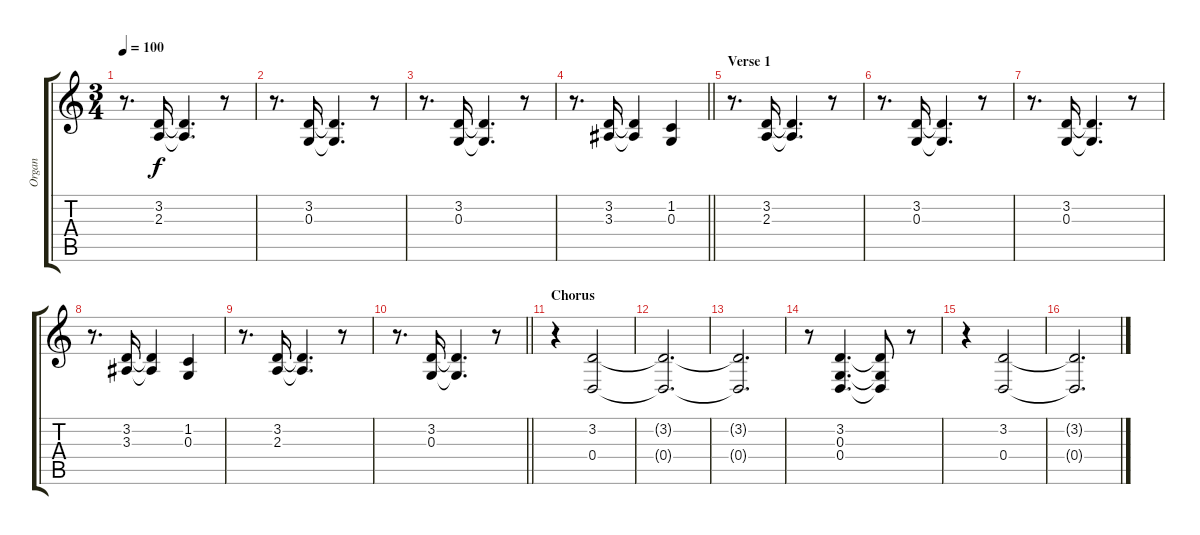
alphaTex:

\track ("Organ" "Organ") {instrument drawbarorgan}
\staff {score tabs}
\tuning (E4 B3 G3 D3 A2 E2) {hide}
\ts (3 4)
\tempo 100
\clef g2
\ks c
r.8{d dy f} (3.2 2.3).16 (3.2{t} 2.3{t}).4{d} r.8 |
r.8{d} (3.2 0.3).16 (3.2{t} 0.3{t}).4{d} r.8 |
r.8{d} (3.2 0.3).16 (3.2{t} 0.3{t}).4{d} r.8 |
\barLineRight lightlight
r.8{d} (3.2 3.3).16 (3.2{t} 3.3{t}).4 (1.2 0.3).4 |
\section ("" "Verse 1")
r.8{d} (3.2 2.3).16 (3.2{t} 2.3{t}).4{d} r.8 |
r.8{d} (3.2 0.3).16 (3.2{t} 0.3{t}).4{d} r.8 |
r.8{d} (3.2 0.3).16 (3.2{t} 0.3{t}).4{d} r.8 |
r.8{d} (3.2 3.3).16 (3.2{t} 3.3{t}).4 (1.2 0.3).4 |
r.8{d} (3.2 2.3).16 (3.2{t} 2.3{t}).4{d} r.8 |
\barLineRight lightlight
r.8{d} (3.2 0.3).16 (3.2{t} 0.3{t}).4{d} r.8 |
\section ("" "Chorus")
r.4 (3.2 0.4).2 |
(3.2{t} 0.4{t}).2{d} |
(3.2{t} 0.4{t}).2{d} |
r.8 (3.2 0.3 0.4).4{d} (3.2{t} 0.3{t} 0.4{t}).8 r.8 |
r.4 (3.2 0.4).2 |
(3.2{t} 0.4{t}).2{d}
